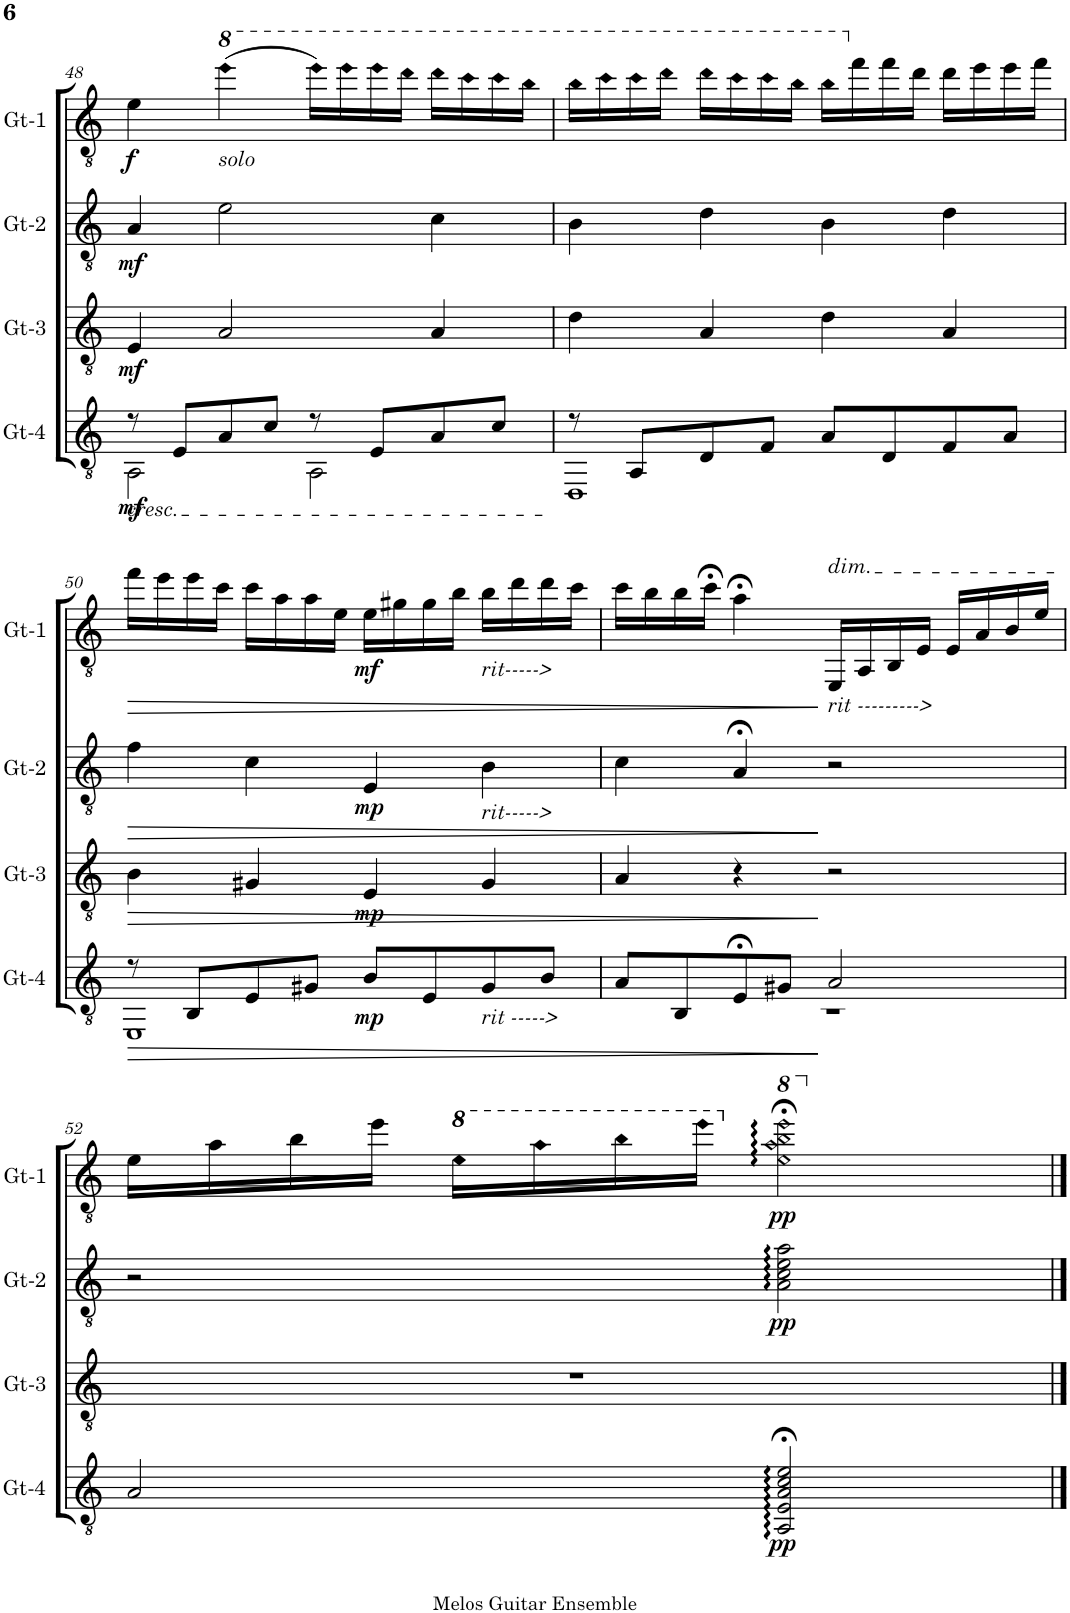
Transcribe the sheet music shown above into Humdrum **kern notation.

**kern	**dynam	**kern	**dynam	**kern	**dynam	**kern	**dynam
*part4	*part4	*part3	*part3	*part2	*part2	*part1	*part1
*staff4	*staff4	*staff3	*staff3	*staff2	*staff2	*staff1	*staff1
*I"Gt-4	*	*I"Gt-3	*	*I"Gt-2	*	*I"Gt-1	*
*I'Gt-4	*	*I'Gt-3	*	*I'Gt-2	*	*I'Gt-1	*
!!LO:PB:g=z
*clefGv2	*	*clefGv2	*	*clefGv2	*	*clefGv2	*
*k[]	*	*k[]	*	*k[]	*	*k[]	*
*M4/4	*	*M4/4	*	*M4/4	*	*M4/4	*
=48	=48	=48	=48	=48	=48	=48	=48
*^	*	*	*	*	*	*	*
!LO:TX:b:i:t=cresc.	!	!	!	!	!	!	!	!
!	!	!LO:DY:b	!	!LO:DY:b	!	!LO:DY:b	!	!LO:DY:b
8r	2AA\	mf	4E/	mf	4A/	mf	4e\	f
8E/L	.	.	.	.	.	.	.	.
*	*	*	*	*	*	*	*8va	*
!	!	!	!	!	!	!	!LO:TX:b:i:t=solo	!
!	!	!	!	!	!	!	!LO:N:head=diamond	!
8A/	.	.	2A/	.	2e\	.	(4eee\	.
8c/J	.	.	.	.	.	.	.	.
!	!	!	!	!	!	!	!LO:N:head=diamond	!
8r	2AA\	.	.	.	.	.	16eee\LL)	.
!	!	!	!	!	!	!	!LO:N:head=diamond	!
.	.	.	.	.	.	.	16eee\	.
!	!	!	!	!	!	!	!LO:N:head=diamond	!
8E/L	.	.	.	.	.	.	16eee\	.
!	!	!	!	!	!	!	!LO:N:head=diamond	!
.	.	.	.	.	.	.	16ddd\JJ	.
!	!	!	!	!	!	!	!LO:N:head=diamond	!
8A/	.	.	4A/	.	4c\	.	16ddd\LL	.
!	!	!	!	!	!	!	!LO:N:head=diamond	!
.	.	.	.	.	.	.	16ccc\	.
!	!	!	!	!	!	!	!LO:N:head=diamond	!
8c/J	.	.	.	.	.	.	16ccc\	.
!	!	!	!	!	!	!	!LO:N:head=diamond	!
.	.	.	.	.	.	.	16bb\JJ	.
=49	=49	=49	=49	=49	=49	=49	=49	=49
!	!	!	!	!	!	!	!LO:N:head=diamond	!
8r	1DD	.	4d\	.	4B\	.	16bb\LL	.
!	!	!	!	!	!	!	!LO:N:head=diamond	!
.	.	.	.	.	.	.	16ccc\	.
!	!	!	!	!	!	!	!LO:N:head=diamond	!
8AA/L	.	.	.	.	.	.	16ccc\	.
!	!	!	!	!	!	!	!LO:N:head=diamond	!
.	.	.	.	.	.	.	16ddd\JJ	.
!	!	!	!	!	!	!	!LO:N:head=diamond	!
8D/	.	.	4A/	.	4d\	.	16ddd\LL	.
!	!	!	!	!	!	!	!LO:N:head=diamond	!
.	.	.	.	.	.	.	16ccc\	.
!	!	!	!	!	!	!	!LO:N:head=diamond	!
8F/J	.	.	.	.	.	.	16ccc\	.
!	!	!	!	!	!	!	!LO:N:head=diamond	!
.	.	.	.	.	.	.	16bb\JJ	.
!	!	!	!	!	!	!	!LO:N:head=diamond	!
8A/L	.	.	4d\	.	4B\	.	16bb\LL	.
*	*	*	*	*	*	*	*X8va	*
.	.	.	.	.	.	.	16ff\	.
8D/	.	.	.	.	.	.	16ff\	.
.	.	.	.	.	.	.	16dd\JJ	.
8F/	.	.	4A/	.	4d\	.	16dd\LL	.
.	.	.	.	.	.	.	16ee\	.
8A/J	.	.	.	.	.	.	16ee\	.
.	.	.	.	.	.	.	16ff\JJ	.
!!LO:LB:g=z
=50	=50	=50	=50	=50	=50	=50	=50	=50
!	!	!LO:HP:b	!	!LO:HP:b	!	!LO:HP:b	!	!LO:HP:b
8r	1EE	>	4B\	>	4f\	>	16ff\LL	>
.	.	.	.	.	.	.	16ee\	.
8BB/L	.	.	.	.	.	.	16ee\	.
.	.	.	.	.	.	.	16cc\JJ	.
8E/	.	.	4G#X/	.	4c\	.	16cc\LL	.
.	.	.	.	.	.	.	16a\	.
8G#X/J	.	.	.	.	.	.	16a\	.
.	.	.	.	.	.	.	16e\JJ	.
!	!	!LO:DY:b	!	!LO:DY:b	!	!LO:DY:b	!	!LO:DY:b
8B/L	.	mp	4E/	mp	4E/	mp	16e\LL	mf
.	.	.	.	.	.	.	16g#X\	.
8E/	.	.	.	.	.	.	16g#\	.
.	.	.	.	.	.	.	16b\JJ	.
!	!	!	!	!	!	!	!LO:TX:b:i:t=rit----->	!
!	!	!	!	!	!LO:TX:b:i:t=rit----->	!	!	!
!LO:TX:b:i:t=rit ----->	!	!	!	!	!	!	!	!
8G#/	.	.	4G#/	.	4B\	.	16b\LL	.
.	.	.	.	.	.	.	16dd\	.
8B/J	.	.	.	.	.	.	16dd\	.
.	.	.	.	.	.	.	16cc\JJ	.
=51	=51	=51	=51	=51	=51	=51	=51	=51
8A/L	1r	.	4A/	.	4c\	.	16cc\LL	.
.	.	.	.	.	.	.	16b\	.
8BB/	.	.	.	.	.	.	16b\	.
.	.	.	.	.	.	.	16cc;<\JJ	.
8E;</	.	.	4r	.	4A;</	.	4a;<\	.
8G#X/J	.	.	.	.	.	.	.	.
!	!	!	!	!	!	!	!LO:TX:b:i:t=rit --------->	!
!	!	!	!	!	!	!	!LO:TX:a:i:t=dim.	!
2A/	.	]	2r	]	2r	]	16EE/LL	]
.	.	.	.	.	.	.	16AA/	.
.	.	.	.	.	.	.	16BB/	.
.	.	.	.	.	.	.	16E/JJ	.
.	.	.	.	.	.	.	16E/LL	.
.	.	.	.	.	.	.	16A/	.
.	.	.	.	.	.	.	16B/	.
.	.	.	.	.	.	.	16e/JJ	.
*v	*v	*	*	*	*	*	*	*
!!LO:LB:g=z
=52	=52	=52	=52	=52	=52	=52	=52
2A/	.	1r	.	2r	.	16e\LL	.
.	.	.	.	.	.	16a\	.
.	.	.	.	.	.	16b\	.
.	.	.	.	.	.	16ee\JJ	.
*	*	*	*	*	*	*8va	*
!	!	!	!	!	!	!LO:N:head=diamond	!
.	.	.	.	.	.	16ee\LL	.
*	*	*	*	*	*	*8va	*
!	!	!	!	!	!	!LO:N:head=diamond	!
.	.	.	.	.	.	16aa\	.
!	!	!	!	!	!	!LO:N:head=diamond	!
.	.	.	.	.	.	16bb\	.
!	!	!	!	!	!	!LO:N:head=diamond	!
.	.	.	.	.	.	16eee\JJ	.
*	*	*	*	*	*	*X8va	*
*	*	*	*	*	*	*X8va	*
*	*	*	*	*	*	*8va	*
!	!	!	!	!	!	!LO:N:n=1:head=diamond	!
!	!	!	!	!	!	!LO:N:n=2:head=diamond	!
!	!	!	!	!	!	!LO:N:n=3:head=diamond	!
!	!LO:DY:b	!	!	!	!LO:DY:b	!LO:N:n=4:head=diamond	!LO:DY:b
2AA/::;< 2E/::;< 2A/::;< 2c/::;< 2e/::;<	pp	.	.	2A\:: 2c\:: 2e\:: 2a\::	pp	2ee\::;< 2aa\::;< 2bb\::;< 2eee\::;<	pp
*	*	*	*	*	*	*X8va	*
==	==	==	==	==	==	==	==
*-	*-	*-	*-	*-	*-	*-	*-
